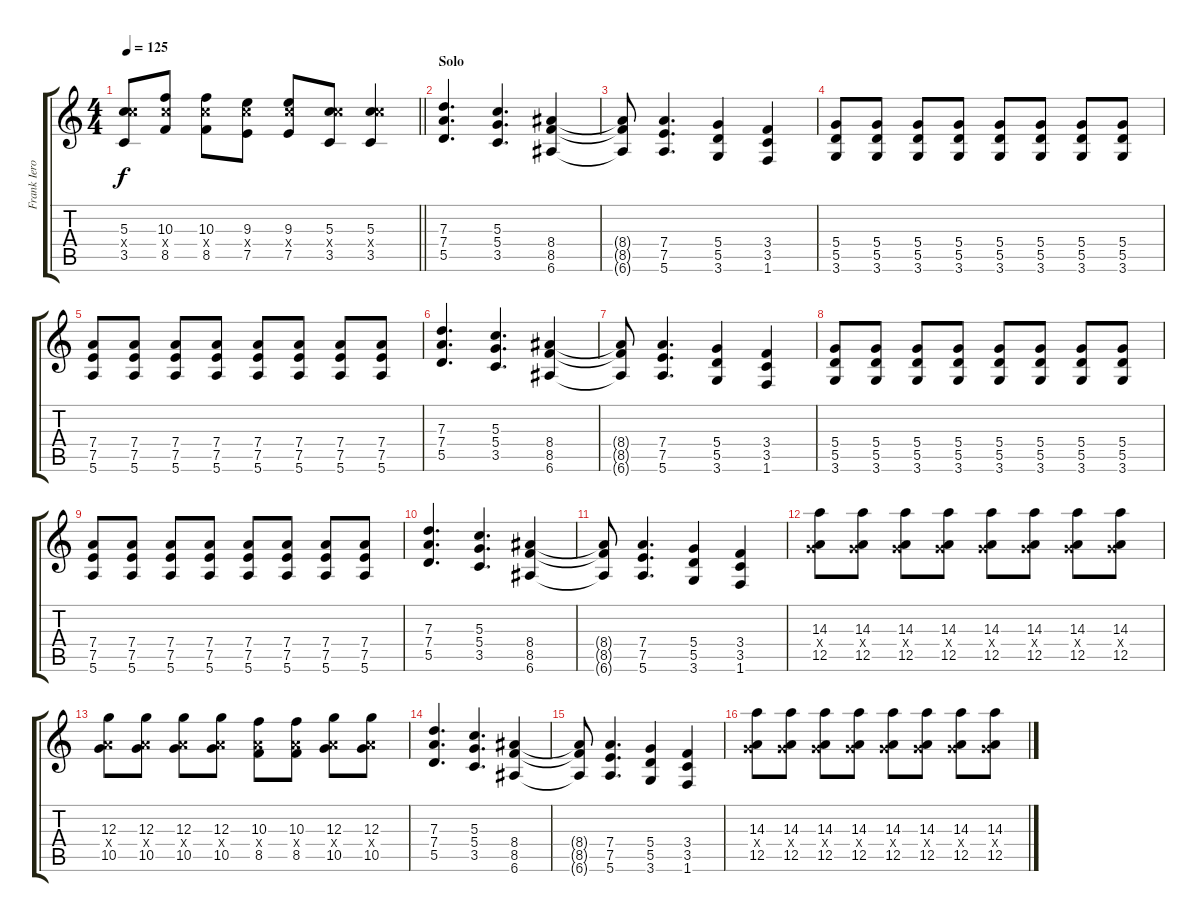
\track ("Frank Iero" "Frank Iero") {instrument distortionguitar}
\staff {score tabs}
\tuning (E4 B3 G3 D3 A2 E2) {hide}
\ts (4 4)
\tempo 125
\clef g2
\barLineRight lightlight
\ks c
(5.3 10.4{x} 3.5).8{dy f} (10.3 10.4{x} 8.5).8 (10.3 10.4{x} 8.5).8 (9.3 10.4{x} 7.5).8 (9.3 10.4{x} 7.5).8 (5.3 10.4{x} 3.5).8 (5.3 10.4{x} 3.5).4 |
\section ("" "Solo")
(7.3 7.4 5.5).4{d} (5.3 5.4 3.5).4{d} (8.4 8.5 6.6).4 |
(8.4{t} 8.5{t} 6.6{t}).8 (7.4 7.5 5.6).4{d} (5.4 5.5 3.6).4 (3.4 3.5 1.6).4 |
(5.4 5.5 3.6).8 (5.4 5.5 3.6).8 (5.4 5.5 3.6).8 (5.4 5.5 3.6).8 (5.4 5.5 3.6).8 (5.4 5.5 3.6).8 (5.4 5.5 3.6).8 (5.4 5.5 3.6).8 |
(7.4 7.5 5.6).8 (7.4 7.5 5.6).8 (7.4 7.5 5.6).8 (7.4 7.5 5.6).8 (7.4 7.5 5.6).8 (7.4 7.5 5.6).8 (7.4 7.5 5.6).8 (7.4 7.5 5.6).8 |
(7.3 7.4 5.5).4{d} (5.3 5.4 3.5).4{d} (8.4 8.5 6.6).4 |
(8.4{t} 8.5{t} 6.6{t}).8 (7.4 7.5 5.6).4{d} (5.4 5.5 3.6).4 (3.4 3.5 1.6).4 |
(5.4 5.5 3.6).8 (5.4 5.5 3.6).8 (5.4 5.5 3.6).8 (5.4 5.5 3.6).8 (5.4 5.5 3.6).8 (5.4 5.5 3.6).8 (5.4 5.5 3.6).8 (5.4 5.5 3.6).8 |
(7.4 7.5 5.6).8 (7.4 7.5 5.6).8 (7.4 7.5 5.6).8 (7.4 7.5 5.6).8 (7.4 7.5 5.6).8 (7.4 7.5 5.6).8 (7.4 7.5 5.6).8 (7.4 7.5 5.6).8 |
(7.3 7.4 5.5).4{d} (5.3 5.4 3.5).4{d} (8.4 8.5 6.6).4 |
(8.4{t} 8.5{t} 6.6{t}).8 (7.4 7.5 5.6).4{d} (5.4 5.5 3.6).4 (3.4 3.5 1.6).4 |
(14.3 5.4{x} 12.5).8 (14.3 5.4{x} 12.5).8 (14.3 5.4{x} 12.5).8 (14.3 5.4{x} 12.5).8 (14.3 5.4{x} 12.5).8 (14.3 5.4{x} 12.5).8 (14.3 5.4{x} 12.5).8 (14.3 5.4{x} 12.5).8 |
(12.3 7.4{x} 10.5).8 (12.3 7.4{x} 10.5).8 (12.3 7.4{x} 10.5).8 (12.3 7.4{x} 10.5).8 (10.3 7.4{x} 8.5).8 (10.3 7.4{x} 8.5).8 (12.3 7.4{x} 10.5).8 (12.3 7.4{x} 10.5).8 |
(7.3 7.4 5.5).4{d} (5.3 5.4 3.5).4{d} (8.4 8.5 6.6).4 |
(8.4{t} 8.5{t} 6.6{t}).8 (7.4 7.5 5.6).4{d} (5.4 5.5 3.6).4 (3.4 3.5 1.6).4 |
(14.3 5.4{x} 12.5).8 (14.3 5.4{x} 12.5).8 (14.3 5.4{x} 12.5).8 (14.3 5.4{x} 12.5).8 (14.3 5.4{x} 12.5).8 (14.3 5.4{x} 12.5).8 (14.3 5.4{x} 12.5).8 (14.3 5.4{x} 12.5).8
